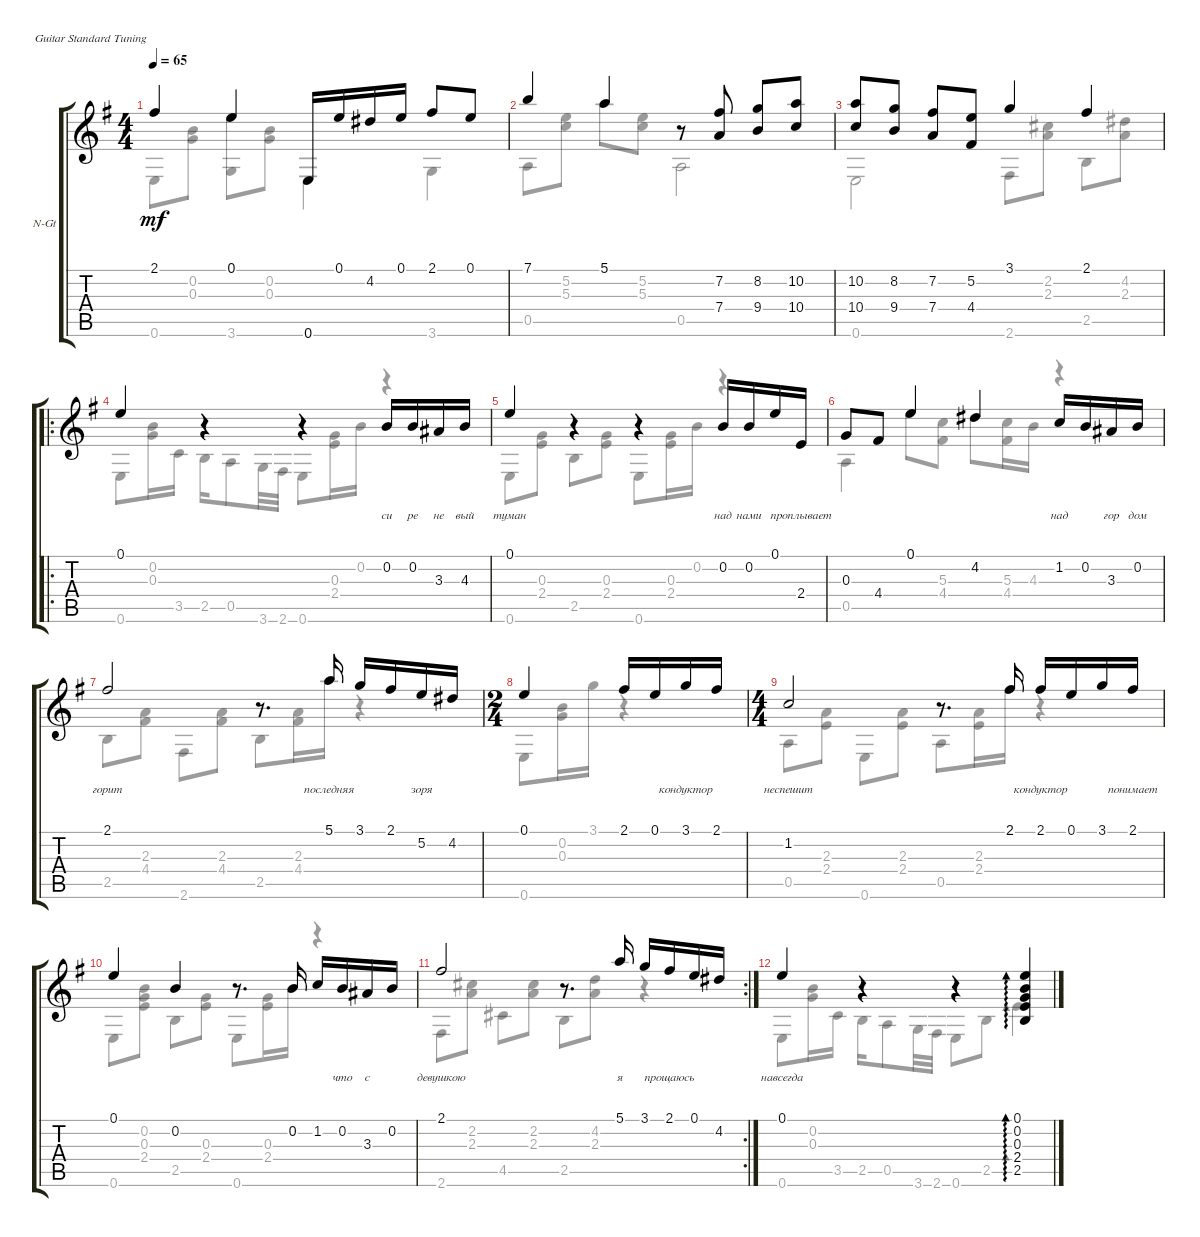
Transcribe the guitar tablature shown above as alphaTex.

\defaultSystemsLayout 4
\bracketExtendMode groupsimilarinstruments
\firstSystemTrackNameOrientation horizontal
\otherSystemsTrackNameOrientation horizontal
\track ("Nylon Guitar" "N-Gt") {instrument acousticguitarnylon}
\staff {score tabs}
\tuning (E4 B3 G3 D3 A2 E2)
\voice
\ts (4 4)
\tempo 65
\clef g2
\scale
1.08575
\ks g
2.1.4{lyrics (0 "") lyrics (1 "") lyrics (2 "") lyrics (3 "") lyrics (4 "") dy mf instrument acousticguitarnylon} 0.1.4{lyrics (0 "") lyrics (1 "") lyrics (2 "") lyrics (3 "") lyrics (4 "")} 0.6.16{lyrics (0 "") lyrics (1 "") lyrics (2 "") lyrics (3 "") lyrics (4 "")} 0.1.16{lyrics (0 "") lyrics (1 "") lyrics (2 "") lyrics (3 "") lyrics (4 "")} 4.2.16{lyrics (0 "") lyrics (1 "") lyrics (2 "") lyrics (3 "") lyrics (4 "")} 0.1.16{lyrics (0 "") lyrics (1 "") lyrics (2 "") lyrics (3 "") lyrics (4 "")} 2.1.8{lyrics (0 "") lyrics (1 "") lyrics (2 "") lyrics (3 "") lyrics (4 "")} 0.1.8{lyrics (0 "") lyrics (1 "") lyrics (2 "") lyrics (3 "") lyrics (4 "")} |
\scale
0.91425 7.1.4{lyrics (0 "") lyrics (1 "") lyrics (2 "") lyrics (3 "") lyrics (4 "")} 5.1.4{lyrics (0 "") lyrics (1 "") lyrics (2 "") lyrics (3 "") lyrics (4 "")} r.8 (7.2 7.4).8{lyrics (0 "") lyrics (1 "") lyrics (2 "") lyrics (3 "") lyrics (4 "")} (8.2 9.4).8{lyrics (0 "") lyrics (1 "") lyrics (2 "") lyrics (3 "") lyrics (4 "")} (10.2 10.4).8{lyrics (0 "") lyrics (1 "") lyrics (2 "") lyrics (3 "") lyrics (4 "")} |
\scale
1.05549 (10.2 10.4).8{lyrics (0 "") lyrics (1 "") lyrics (2 "") lyrics (3 "") lyrics (4 "")} (8.2 9.4).8{lyrics (0 "") lyrics (1 "") lyrics (2 "") lyrics (3 "") lyrics (4 "")} (7.2 7.4).8{lyrics (0 "") lyrics (1 "") lyrics (2 "") lyrics (3 "") lyrics (4 "")} (5.2 4.4).8{lyrics (0 "") lyrics (1 "") lyrics (2 "") lyrics (3 "") lyrics (4 "")} 3.1.4{lyrics (0 "") lyrics (1 "") lyrics (2 "") lyrics (3 "") lyrics (4 "")} 2.1.4{lyrics (0 "") lyrics (1 "") lyrics (2 "") lyrics (3 "") lyrics (4 "")} |
\ro
\scale
0.944515 0.1.4{lyrics (0 "") lyrics (1 "") lyrics (2 "") lyrics (3 "") lyrics (4 "")} r.4 r.4 0.2.16{lyrics (0 "си") lyrics (1 "") lyrics (2 "") lyrics (3 "") lyrics (4 "")} 0.2.16{lyrics (0 "ре") lyrics (1 "") lyrics (2 "") lyrics (3 "") lyrics (4 "")} 3.3.16{lyrics (0 "не") lyrics (1 "") lyrics (2 "") lyrics (3 "") lyrics (4 "")} 4.3.16{lyrics (0 "вый") lyrics (1 "") lyrics (2 "") lyrics (3 "") lyrics (4 "")} |
\scale
1.05549 0.1.4{lyrics (0 "туман") lyrics (1 "") lyrics (2 "") lyrics (3 "") lyrics (4 "")} r.4 r.4 0.2.16{lyrics (0 "над") lyrics (1 "") lyrics (2 "") lyrics (3 "") lyrics (4 "")} 0.2.16{lyrics (0 "нами") lyrics (1 "") lyrics (2 "") lyrics (3 "") lyrics (4 "")} 0.1.16{lyrics (0 "") lyrics (1 "") lyrics (2 "") lyrics (3 "") lyrics (4 "")} 2.4.16{lyrics (0 "проплывает") lyrics (1 "") lyrics (2 "") lyrics (3 "") lyrics (4 "")} |
\scale
0.944515 0.3.8{lyrics (0 "") lyrics (1 "") lyrics (2 "") lyrics (3 "") lyrics (4 "")} 4.4.8{lyrics (0 "") lyrics (1 "") lyrics (2 "") lyrics (3 "") lyrics (4 "")} 0.1.4{lyrics (0 "") lyrics (1 "") lyrics (2 "") lyrics (3 "") lyrics (4 "")} 4.2.4{lyrics (0 "") lyrics (1 "") lyrics (2 "") lyrics (3 "") lyrics (4 "")} 1.2.16{lyrics (0 "над") lyrics (1 "") lyrics (2 "") lyrics (3 "") lyrics (4 "")} 0.2.16{lyrics (0 "") lyrics (1 "") lyrics (2 "") lyrics (3 "") lyrics (4 "")} 3.3.16{lyrics (0 "гор") lyrics (1 "") lyrics (2 "") lyrics (3 "") lyrics (4 "")} 0.2.16{lyrics (0 "дом") lyrics (1 "") lyrics (2 "") lyrics (3 "") lyrics (4 "")} |
\scale
1.05549 2.1.2{lyrics (0 "горит") lyrics (1 "") lyrics (2 "") lyrics (3 "") lyrics (4 "")} r.8{d} 5.1.16{lyrics (0 "последняя") lyrics (1 "") lyrics (2 "") lyrics (3 "") lyrics (4 "")} 3.1.16{lyrics (0 "") lyrics (1 "") lyrics (2 "") lyrics (3 "") lyrics (4 "")} 2.1.16{lyrics (0 "") lyrics (1 "") lyrics (2 "") lyrics (3 "") lyrics (4 "")} 5.2.16{lyrics (0 "зоря") lyrics (1 "") lyrics (2 "") lyrics (3 "") lyrics (4 "")} 4.2.16{lyrics (0 "") lyrics (1 "") lyrics (2 "") lyrics (3 "") lyrics (4 "")} |
\ts (2 4)
\scale
0.944515 0.1.4{lyrics (0 "") lyrics (1 "") lyrics (2 "") lyrics (3 "") lyrics (4 "")} 2.1.16{lyrics (0 "") lyrics (1 "") lyrics (2 "") lyrics (3 "") lyrics (4 "")} 0.1.16{lyrics (0 "") lyrics (1 "") lyrics (2 "") lyrics (3 "") lyrics (4 "")} 3.1.16{lyrics (0 "кондуктор") lyrics (1 "") lyrics (2 "") lyrics (3 "") lyrics (4 "")} 2.1.16{lyrics (0 "") lyrics (1 "") lyrics (2 "") lyrics (3 "") lyrics (4 "")} |
\ts (4 4)
\scale
1.08575 1.2.2{lyrics (0 "неспешит") lyrics (1 "") lyrics (2 "") lyrics (3 "") lyrics (4 "")} r.8{d} 2.1.16{lyrics (0 "") lyrics (1 "") lyrics (2 "") lyrics (3 "") lyrics (4 "")} 2.1.16{lyrics (0 "кондуктор") lyrics (1 "") lyrics (2 "") lyrics (3 "") lyrics (4 "")} 0.1.16{lyrics (0 "") lyrics (1 "") lyrics (2 "") lyrics (3 "") lyrics (4 "")} 3.1.16{lyrics (0 "") lyrics (1 "") lyrics (2 "") lyrics (3 "") lyrics (4 "")} 2.1.16{lyrics (0 "понимает") lyrics (1 "") lyrics (2 "") lyrics (3 "") lyrics (4 "")} |
\scale
0.91425 0.1.4{lyrics (0 "") lyrics (1 "") lyrics (2 "") lyrics (3 "") lyrics (4 "")} 0.2.4{lyrics (0 "") lyrics (1 "") lyrics (2 "") lyrics (3 "") lyrics (4 "")} r.8{d} 0.2.16{lyrics (0 "") lyrics (1 "") lyrics (2 "") lyrics (3 "") lyrics (4 "")} 1.2.16{lyrics (0 "") lyrics (1 "") lyrics (2 "") lyrics (3 "") lyrics (4 "")} 0.2.16{lyrics (0 "что") lyrics (1 "") lyrics (2 "") lyrics (3 "") lyrics (4 "")} 3.3.16{lyrics (0 "с") lyrics (1 "") lyrics (2 "") lyrics (3 "") lyrics (4 "")} 0.2.16{lyrics (0 "") lyrics (1 "") lyrics (2 "") lyrics (3 "") lyrics (4 "")} |
\rc 2
\scale
1.05549 2.1.2{lyrics (0 "девушкою") lyrics (1 "") lyrics (2 "") lyrics (3 "") lyrics (4 "")} r.8{d} 5.1.16{lyrics (0 "я") lyrics (1 "") lyrics (2 "") lyrics (3 "") lyrics (4 "") beam split} 3.1.16{lyrics (0 "") lyrics (1 "") lyrics (2 "") lyrics (3 "") lyrics (4 "")} 2.1.16{lyrics (0 "прощаюсь") lyrics (1 "") lyrics (2 "") lyrics (3 "") lyrics (4 "")} 0.1.16{lyrics (0 "") lyrics (1 "") lyrics (2 "") lyrics (3 "") lyrics (4 "") beam merge} 4.2.16{lyrics (0 "") lyrics (1 "") lyrics (2 "") lyrics (3 "") lyrics (4 "")} |
\scale
0.944515 0.1.4{lyrics (0 "навсегда") lyrics (1 "") lyrics (2 "") lyrics (3 "") lyrics (4 "")} r.4 r.4 (2.4 0.1 0.2 0.3 2.5).4{ad 0 lyrics (0 "") lyrics (1 "") lyrics (2 "") lyrics (3 "") lyrics (4 "")}
\voice
\clef g2
\ottava regular
\simile none
\scale
1.08575
\ks g
0.6.8{dy mf} (0.2 0.3).8 (0.1 3.6).8 (0.2 0.3).8 0.6.4 3.6.4 |
\scale
0.91425 0.5.8 (5.2 5.3).8 5.1.8 (5.2 5.3).8 0.5.2 |
\scale
1.05549 0.6.2 2.6.8 (2.2 2.3).8 2.5.8 (4.2 2.3).8 |
\scale
0.944515 0.6.8 (0.3 0.2).16{beam merge} 3.5.16 2.5.16{beam merge} 0.5.8 3.6.32 2.6.32 0.6.8 (0.3 2.4).16 0.2.16 r.4 |
\scale
1.05549 0.6.8 (2.4 0.3).8 2.5.8 (2.4 0.3).8 0.6.8 (2.4 0.3).16 0.2.16 r.4 |
\scale
0.944515 0.5.4 0.1.8 (5.3 4.4).8 4.2.8 (4.4 5.3).16 4.3.16 r.4 |
\scale
1.05549 2.5.8 (2.3 4.4).8 2.6.8 (2.3 4.4).8 2.5.8 (2.3 4.4).16 5.1.16 r.4 |
\scale
0.944515 0.6.8 (0.2 0.3).16 3.1.16 r.4 |
\scale
1.08575 0.5.8 (2.4 2.3).8 0.6.8 (2.3 2.4).8 0.5.8 (2.3 2.4).16 2.1.16 r.4 |
\scale
0.91425 0.6.8 (0.2 0.3 2.4).8 2.5.8 (2.4 0.3).8 0.6.8 (2.4 0.3).16 0.2.16 r.4 |
\scale
1.05549 2.6.8 (2.2 2.3).8 4.5.8 (2.2 2.3).8 2.5.8 (4.2 2.3).8 r.4 |
\scale
0.944515 0.6.8 (0.2 0.3).16 3.5.16 2.5.16 0.5.8 3.6.32 2.6.32 0.6.8 2.5.8 2.4.4{ad 0}
